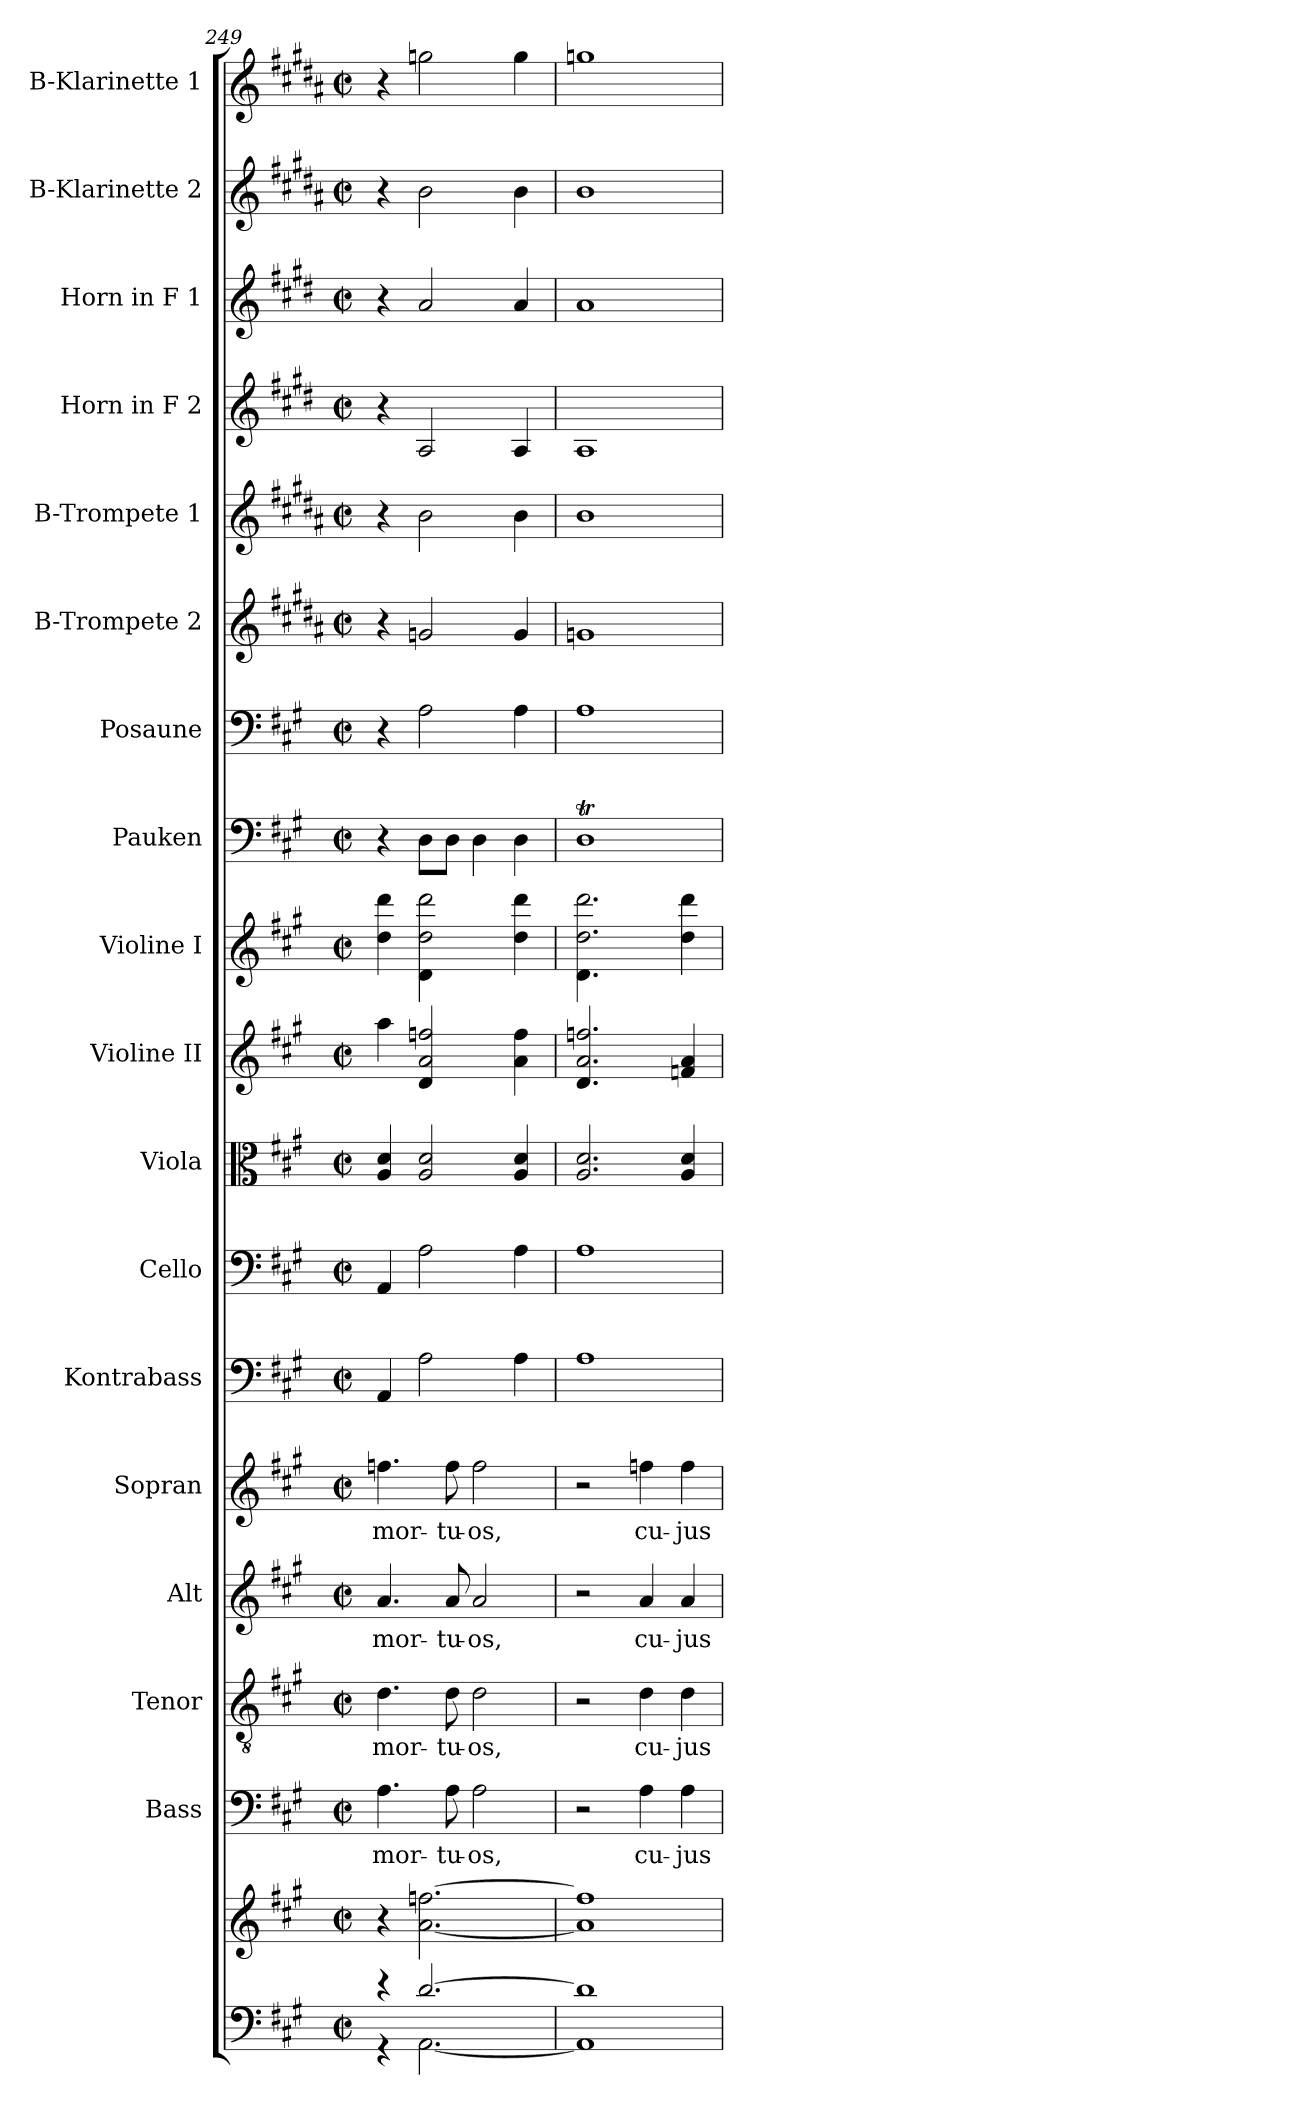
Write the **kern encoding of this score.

**kern	**kern	**kern	**text	**kern	**text	**kern	**text	**kern	**text	**kern	**kern	**kern	**kern	**kern	**kern	**kern	**kern	**kern	**kern	**kern	**kern	**kern
*part18	*part18	*part17	*part17	*part16	*part16	*part15	*part15	*part14	*part14	*part13	*part12	*part11	*part10	*part9	*part8	*part7	*part6	*part5	*part4	*part3	*part2	*part1
*staff19	*staff18	*staff17	*staff17	*staff16	*staff16	*staff15	*staff15	*staff14	*staff14	*staff13	*staff12	*staff11	*staff10	*staff9	*staff8	*staff7	*staff6	*staff5	*staff4	*staff3	*staff2	*staff1
*	*	*I"Bass	*	*I"Tenor	*	*I"Alt	*	*I"Sopran	*	*I"Kontrabass	*I"Cello	*I"Viola	*I"Violine II	*I"Violine I	*I"Pauken	*I"Posaune	*I"B-Trompete 2	*I"B-Trompete 1	*I"Horn in F 2	*I"Horn in F 1	*I"B-Klarinette 2	*I"B-Klarinette 1
*	*	*I'B.	*	*I'T.	*	*I'A.	*	*I'S.	*	*I'Kb.	*	*I'Vla.	*I'Vl. II	*I'Vl. I	*I'Pk.	*I'Pos.	*I'B Trp. 2	*I'B Trp. 1	*	*	*I'B Kl. 2	*I'B Kl. 1
*clefF4	*clefG2	*clefF4	*	*clefGv2	*	*clefG2	*	*clefG2	*	*clefF4	*clefF4	*clefC3	*clefG2	*clefG2	*clefF4	*clefF4	*clefG2	*clefG2	*clefG2	*clefG2	*clefG2	*clefG2
*	*	*	*	*	*	*	*	*	*	*ITrd7c12	*	*	*	*	*	*	*ITrd1c2	*ITrd1c2	*ITrd4c7	*ITrd4c7	*ITrd1c2	*ITrd1c2
*k[f#c#g#]	*k[f#c#g#]	*k[f#c#g#]	*	*k[f#c#g#]	*	*k[f#c#g#]	*	*k[f#c#g#]	*	*k[f#c#g#]	*k[f#c#g#]	*k[f#c#g#]	*k[f#c#g#]	*k[f#c#g#]	*k[f#c#g#]	*k[f#c#g#]	*k[f#c#g#]	*k[f#c#g#]	*k[f#c#g#]	*k[f#c#g#]	*k[f#c#g#]	*k[f#c#g#]
*A:	*A:	*A:	*	*A:	*	*A:	*	*A:	*	*A:	*A:	*A:	*A:	*A:	*A:	*A:	*A:	*A:	*A:	*A:	*A:	*A:
*M2/2	*M2/2	*M2/2	*	*M2/2	*	*M2/2	*	*M2/2	*	*M2/2	*M2/2	*M2/2	*M2/2	*M2/2	*M2/2	*M2/2	*M2/2	*M2/2	*M2/2	*M2/2	*M2/2	*M2/2
*met(c|)	*met(c|)	*met(c|)	*	*met(c|)	*	*met(c|)	*	*met(c|)	*	*met(c|)	*met(c|)	*met(c|)	*met(c|)	*met(c|)	*met(c|)	*met(c|)	*met(c|)	*met(c|)	*met(c|)	*met(c|)	*met(c|)	*met(c|)
=249	=249	=249	=249	=249	=249	=249	=249	=249	=249	=249	=249	=249	=249	=249	=249	=249	=249	=249	=249	=249	=249	=249
*^	*	*	*	*	*	*	*	*	*	*	*	*	*	*	*	*	*	*	*	*	*	*
!	!	!	!	!LO:LY:b	!	!LO:LY:b	!	!LO:LY:b	!	!LO:LY:b	!	!	!	!	!	!	!	!	!	!	!	!	!
4r	4r	4r	4.A\	mor-	4.d\	mor-	4.a/	mor-	4.ffn\	mor-	4AAA/	4AA/	4A/ 4d/	4aa\	4dd\ 4ddd\	4r	4r	4r	4r	4r	4r	4r	4r
!	!	!	!	!	!	!	!	!	!	!	!	!	!	!LO:N:n=1:head=solid	!LO:N:n=1:head=solid	!	!	!	!	!	!	!	!
[>2.d/	[<2.AA\	[2.a\ [2.ffn\	.	.	.	.	.	.	.	.	2AA\	2A\	2A/ 2d/	2d/ 2a/ 2ffn/	2d\ 2dd\ 2ddd\	8D\L	2A\	2fn/	2a\	2D/	2d/	2a\	2ffn\
!	!	!	!	!LO:LY:b	!	!LO:LY:b	!	!LO:LY:b	!	!LO:LY:b	!	!	!	!	!	!	!	!	!	!	!	!	!
.	.	.	8A\	-tu-	8d\	-tu-	8a/	-tu-	8ff\	-tu-	.	.	.	.	.	8D\J	.	.	.	.	.	.	.
!	!	!	!	!LO:LY:b	!	!LO:LY:b	!	!LO:LY:b	!	!LO:LY:b	!	!	!	!	!	!	!	!	!	!	!	!	!
.	.	.	2A\	-os,	2d\	-os,	2a/	-os,	2ff\	-os,	.	.	.	.	.	4D\	.	.	.	.	.	.	.
.	.	.	.	.	.	.	.	.	.	.	4AA\	4A\	4A/ 4d/	4a\ 4ff\	4dd\ 4ddd\	4D\	4A\	4f/	4a\	4D/	4d/	4a\	4ff\
=250	=250	=250	=250	=250	=250	=250	=250	=250	=250	=250	=250	=250	=250	=250	=250	=250	=250	=250	=250	=250	=250	=250	=250
!	!	!	!	!	!	!	!	!	!	!	!	!	!	!LO:N:n=1:head=solid	!LO:N:n=1:head=solid	!	!	!	!	!	!	!	!
1d]	1AA]	1a] 1ff]	2r	.	2r	.	2r	.	2r	.	1AA	1A	2.A/ 2.d/	2.d/ 2.a/ 2.ffn/	2.d\ 2.dd\ 2.ddd\	1DT	1A	1fn	1a	1D	1d	1a	1ffn
!	!	!	!	!LO:LY:b	!	!LO:LY:b	!	!LO:LY:b	!	!LO:LY:b	!	!	!	!	!	!	!	!	!	!	!	!	!
.	.	.	4A\	cu-	4d\	cu-	4a/	cu-	4ffn\	cu-	.	.	.	.	.	.	.	.	.	.	.	.	.
!	!	!	!	!LO:LY:b	!	!LO:LY:b	!	!LO:LY:b	!	!LO:LY:b	!	!	!	!	!	!	!	!	!	!	!	!	!
.	.	.	4A\	-jus	4d\	-jus	4a/	-jus	4ff\	-jus	.	.	4A/ 4d/	4fn/ 4a/	4dd\ 4ddd\	.	.	.	.	.	.	.	.
*v	*v	*	*	*	*	*	*	*	*	*	*	*	*	*	*	*	*	*	*	*	*	*	*
=	=	=	=	=	=	=	=	=	=	=	=	=	=	=	=	=	=	=	=	=	=	=
*-	*-	*-	*-	*-	*-	*-	*-	*-	*-	*-	*-	*-	*-	*-	*-	*-	*-	*-	*-	*-	*-	*-
